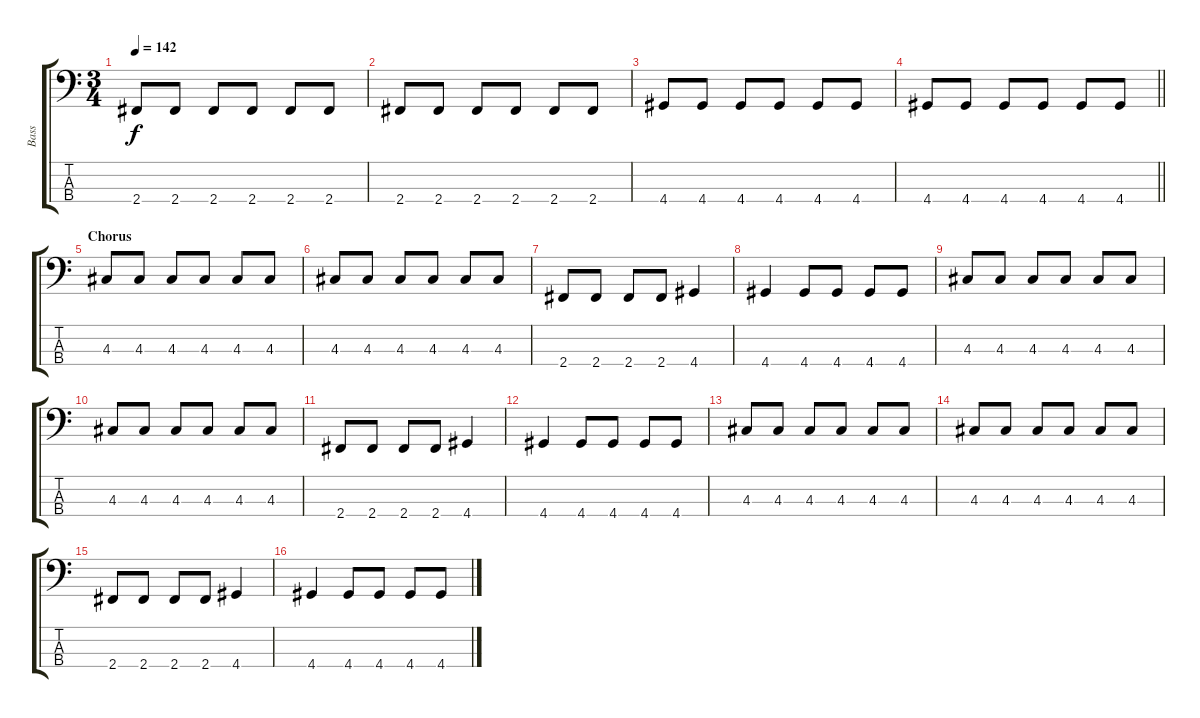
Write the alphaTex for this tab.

\track ("Bass" "Bass") {instrument electricbassfinger}
\staff {score tabs}
\tuning (G2 D2 A1 E1) {hide}
\ts (3 4)
\tempo 142
\clef f4
\ks c
2.4.8{dy f} 2.4.8 2.4.8 2.4.8 2.4.8 2.4.8 |
2.4.8 2.4.8 2.4.8 2.4.8 2.4.8 2.4.8 |
4.4.8 4.4.8 4.4.8 4.4.8 4.4.8 4.4.8 |
\barLineRight lightlight
4.4.8 4.4.8 4.4.8 4.4.8 4.4.8 4.4.8 |
\section ("" "Chorus")
4.3.8 4.3.8 4.3.8 4.3.8 4.3.8 4.3.8 |
4.3.8 4.3.8 4.3.8 4.3.8 4.3.8 4.3.8 |
2.4.8 2.4.8 2.4.8 2.4.8 4.4.4 |
4.4.4 4.4.8 4.4.8 4.4.8 4.4.8 |
4.3.8 4.3.8 4.3.8 4.3.8 4.3.8 4.3.8 |
4.3.8 4.3.8 4.3.8 4.3.8 4.3.8 4.3.8 |
2.4.8 2.4.8 2.4.8 2.4.8 4.4.4 |
4.4.4 4.4.8 4.4.8 4.4.8 4.4.8 |
4.3.8 4.3.8 4.3.8 4.3.8 4.3.8 4.3.8 |
4.3.8 4.3.8 4.3.8 4.3.8 4.3.8 4.3.8 |
2.4.8 2.4.8 2.4.8 2.4.8 4.4.4 |
4.4.4 4.4.8 4.4.8 4.4.8 4.4.8
